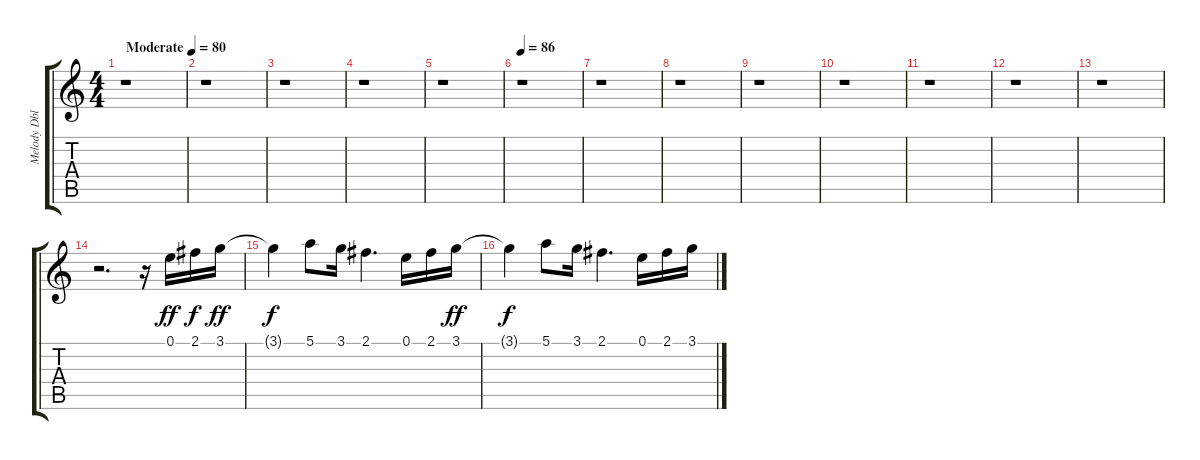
\track ("Melody Dbl." "Melody Dbl") {instrument acousticguitarnylon}
\staff {score tabs}
\tuning (E4 B3 G3 D3 A2 E2) {hide}
\ts (4 4)
\tempo (80 "Moderate")
\clef g2
\ks c
r.1{dy ff instrument acousticguitarnylon} |
r.1 |
r.1 |
r.1 |
r.1 |
\tempo 86
r.1 |
r.1 |
r.1 |
r.1 |
r.1 |
r.1 |
r.1 |
r.1 |
r.2{d} r.16 0.1.16 2.1.16{dy f} 3.1.16{dy ff} |
3.1{t}.4{dy f} 5.1.8 3.1.16 2.1.4{d} 0.1.16 2.1.16 3.1.16{dy ff} |
3.1{t}.4{dy f} 5.1.8 3.1.16 2.1.4{d} 0.1.16 2.1.16 3.1.16
